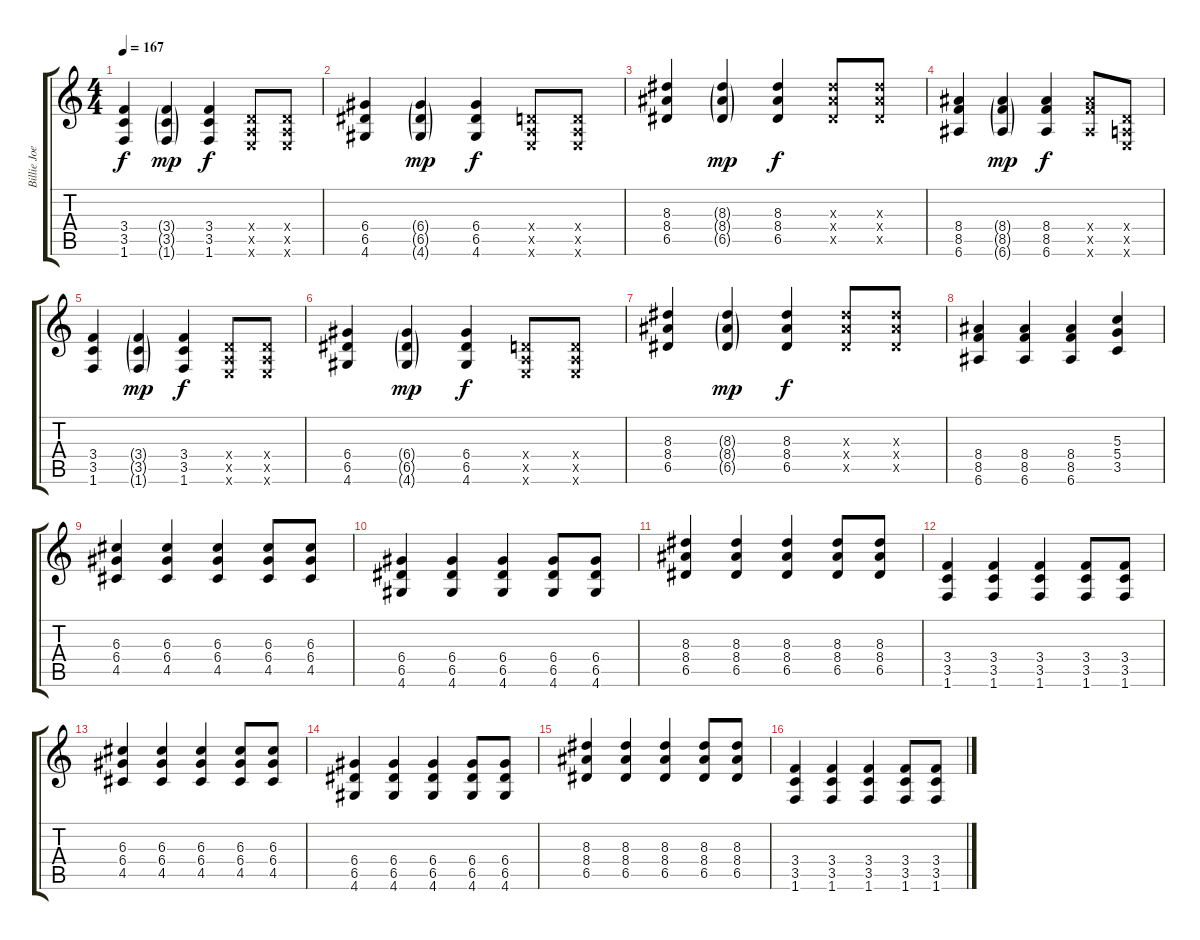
\track ("Billie Joe Armstrong (Guitar 2)" "Billie Joe") {instrument acousticguitarnylon}
\staff {score tabs}
\tuning (E4 B3 G3 D3 A2 E2) {hide}
\ts (4 4)
\tempo 167
\clef g2
\ks c
(3.4 3.5 1.6).4{dy f} (3.4{g} 3.5{g} 1.6{g}).4{dy mp} (3.4 3.5 1.6).4{dy f} (0.4{x} 0.5{x} 0.6{x}).8 (0.4{x} 0.5{x} 0.6{x}).8 |
(6.4 6.5 4.6).4 (6.4{g} 6.5{g} 4.6{g}).4{dy mp} (6.4 6.5 4.6).4{dy f} (0.4{x} 0.5{x} 0.6{x}).8 (0.4{x} 0.5{x} 0.6{x}).8 |
(8.3 8.4 6.5).4 (8.3{g} 8.4{g} 6.5{g}).4{dy mp} (8.3 8.4 6.5).4{dy f} (8.3{x} 8.4{x} 6.5{x}).8 (8.3{x} 8.4{x} 6.5{x}).8 |
(8.4 8.5 6.6).4 (8.4{g} 8.5{g} 6.6{g}).4{dy mp} (8.4 8.5 6.6).4{dy f} (8.4{x} 8.5{x} 6.6{x}).8 (0.4{x} 0.5{x} 0.6{x}).8 |
(3.4 3.5 1.6).4 (3.4{g} 3.5{g} 1.6{g}).4{dy mp} (3.4 3.5 1.6).4{dy f} (0.4{x} 0.5{x} 0.6{x}).8 (0.4{x} 0.5{x} 0.6{x}).8 |
(6.4 6.5 4.6).4 (6.4{g} 6.5{g} 4.6{g}).4{dy mp} (6.4 6.5 4.6).4{dy f} (0.4{x} 0.5{x} 0.6{x}).8 (0.4{x} 0.5{x} 0.6{x}).8 |
(8.3 8.4 6.5).4 (8.3{g} 8.4{g} 6.5{g}).4{dy mp} (8.3 8.4 6.5).4{dy f} (8.3{x} 8.4{x} 6.5{x}).8 (8.3{x} 8.4{x} 6.5{x}).8 |
(8.4 8.5 6.6).4{volume 13 instrument overdrivenguitar} (8.4 8.5 6.6).4 (8.4 8.5 6.6).4 (5.3 5.4 3.5).4 |
(6.3 6.4 4.5).4 (6.3 6.4 4.5).4 (6.3 6.4 4.5).4 (6.3 6.4 4.5).8 (6.3 6.4 4.5).8 |
(6.4 6.5 4.6).4 (6.4 6.5 4.6).4 (6.4 6.5 4.6).4 (6.4 6.5 4.6).8 (6.4 6.5 4.6).8 |
(8.3 8.4 6.5).4 (8.3 8.4 6.5).4 (8.3 8.4 6.5).4 (8.3 8.4 6.5).8 (8.3 8.4 6.5).8 |
(3.4 3.5 1.6).4 (3.4 3.5 1.6).4 (3.4 3.5 1.6).4 (3.4 3.5 1.6).8 (3.4 3.5 1.6).8 |
(6.3 6.4 4.5).4 (6.3 6.4 4.5).4 (6.3 6.4 4.5).4 (6.3 6.4 4.5).8 (6.3 6.4 4.5).8 |
(6.4 6.5 4.6).4 (6.4 6.5 4.6).4 (6.4 6.5 4.6).4 (6.4 6.5 4.6).8 (6.4 6.5 4.6).8 |
(8.3 8.4 6.5).4 (8.3 8.4 6.5).4 (8.3 8.4 6.5).4 (8.3 8.4 6.5).8 (8.3 8.4 6.5).8 |
(3.4 3.5 1.6).4 (3.4 3.5 1.6).4 (3.4 3.5 1.6).4 (3.4 3.5 1.6).8 (3.4 3.5 1.6).8
